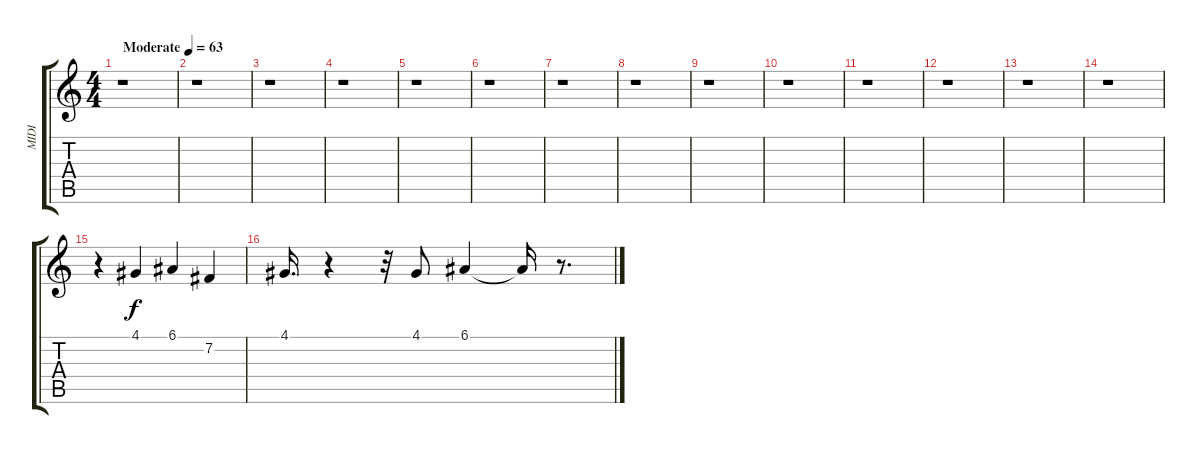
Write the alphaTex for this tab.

\track ("MIDI" "MIDI") {instrument frenchhorn}
\staff {score tabs}
\tuning (E4 B3 G3 D3 A2 E2) {hide}
\ts (4 4)
\tempo (63 "Moderate")
\clef g2
\ks c
r.1{dy f instrument frenchhorn} |
r.1 |
r.1 |
r.1 |
r.1 |
r.1 |
r.1 |
r.1 |
r.1 |
r.1 |
r.1 |
r.1 |
r.1 |
r.1 |
r.4 4.1.4 6.1.4 7.2.4 |
4.1.16{d} r.4 r.32 4.1.8 6.1.4 6.1{t}.16 r.8{d}
